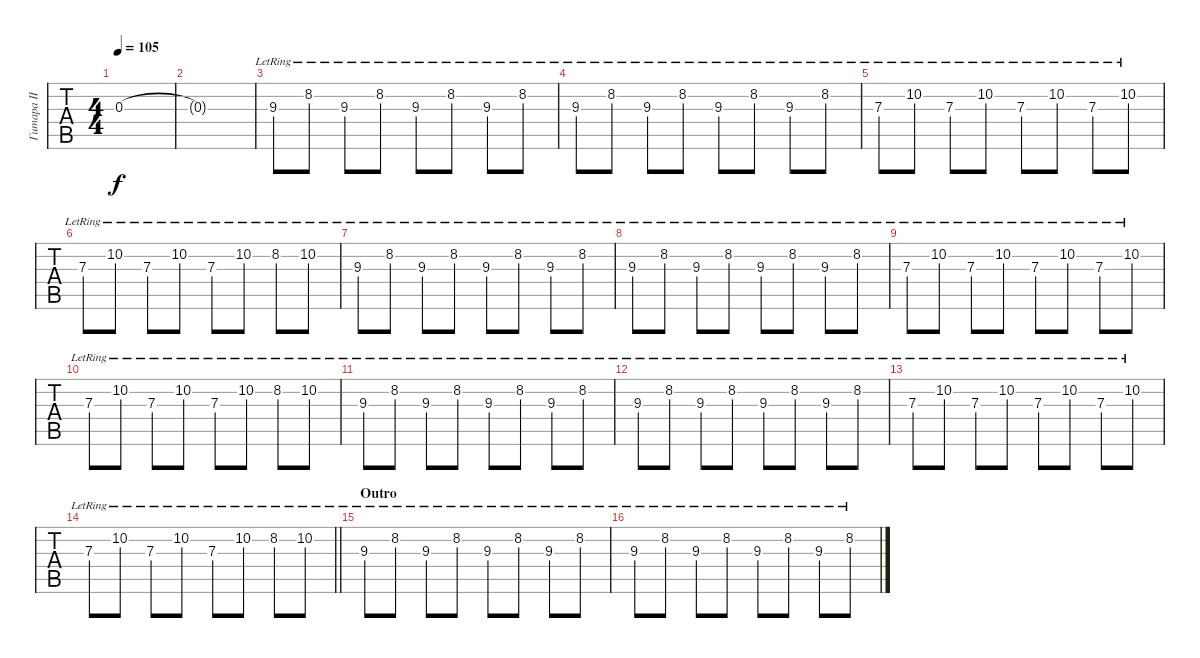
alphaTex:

\track ("Гитара II" "Гитара II") {instrument electricguitarclean}
\staff {tabs}
\tuning (E4 B3 G3 D3 A2 D2) {hide}
\ts (4 4)
\tempo 105
\clef g2
\ks c
0.3.1{dy f} |
0.3{t}.1 |
9.3{lr}.8 8.2{lr}.8 9.3{lr}.8 8.2{lr}.8 9.3{lr}.8 8.2{lr}.8 9.3{lr}.8 8.2{lr}.8 |
9.3{lr}.8 8.2{lr}.8 9.3{lr}.8 8.2{lr}.8 9.3{lr}.8 8.2{lr}.8 9.3{lr}.8 8.2{lr}.8 |
7.3{lr}.8 10.2{lr}.8 7.3{lr}.8 10.2{lr}.8 7.3{lr}.8 10.2{lr}.8 7.3{lr}.8 10.2{lr}.8 |
7.3{lr}.8 10.2{lr}.8 7.3{lr}.8 10.2{lr}.8 7.3{lr}.8 10.2{lr}.8 8.2{lr}.8 10.2{lr}.8 |
9.3{lr}.8 8.2{lr}.8 9.3{lr}.8 8.2{lr}.8 9.3{lr}.8 8.2{lr}.8 9.3{lr}.8 8.2{lr}.8 |
9.3{lr}.8 8.2{lr}.8 9.3{lr}.8 8.2{lr}.8 9.3{lr}.8 8.2{lr}.8 9.3{lr}.8 8.2{lr}.8 |
7.3{lr}.8 10.2{lr}.8 7.3{lr}.8 10.2{lr}.8 7.3{lr}.8 10.2{lr}.8 7.3{lr}.8 10.2{lr}.8 |
7.3{lr}.8 10.2{lr}.8 7.3{lr}.8 10.2{lr}.8 7.3{lr}.8 10.2{lr}.8 8.2{lr}.8 10.2{lr}.8 |
9.3{lr}.8 8.2{lr}.8 9.3{lr}.8 8.2{lr}.8 9.3{lr}.8 8.2{lr}.8 9.3{lr}.8 8.2{lr}.8 |
9.3{lr}.8 8.2{lr}.8 9.3{lr}.8 8.2{lr}.8 9.3{lr}.8 8.2{lr}.8 9.3{lr}.8 8.2{lr}.8 |
7.3{lr}.8 10.2{lr}.8 7.3{lr}.8 10.2{lr}.8 7.3{lr}.8 10.2{lr}.8 7.3{lr}.8 10.2{lr}.8 |
\barLineRight lightlight
7.3{lr}.8 10.2{lr}.8 7.3{lr}.8 10.2{lr}.8 7.3{lr}.8 10.2{lr}.8 8.2{lr}.8 10.2{lr}.8 |
\section ("" "Outro")
9.3{lr}.8 8.2{lr}.8 9.3{lr}.8 8.2{lr}.8 9.3{lr}.8 8.2{lr}.8 9.3{lr}.8 8.2{lr}.8 |
9.3{lr}.8 8.2{lr}.8 9.3{lr}.8 8.2{lr}.8 9.3{lr}.8 8.2{lr}.8 9.3{lr}.8 8.2{lr}.8
